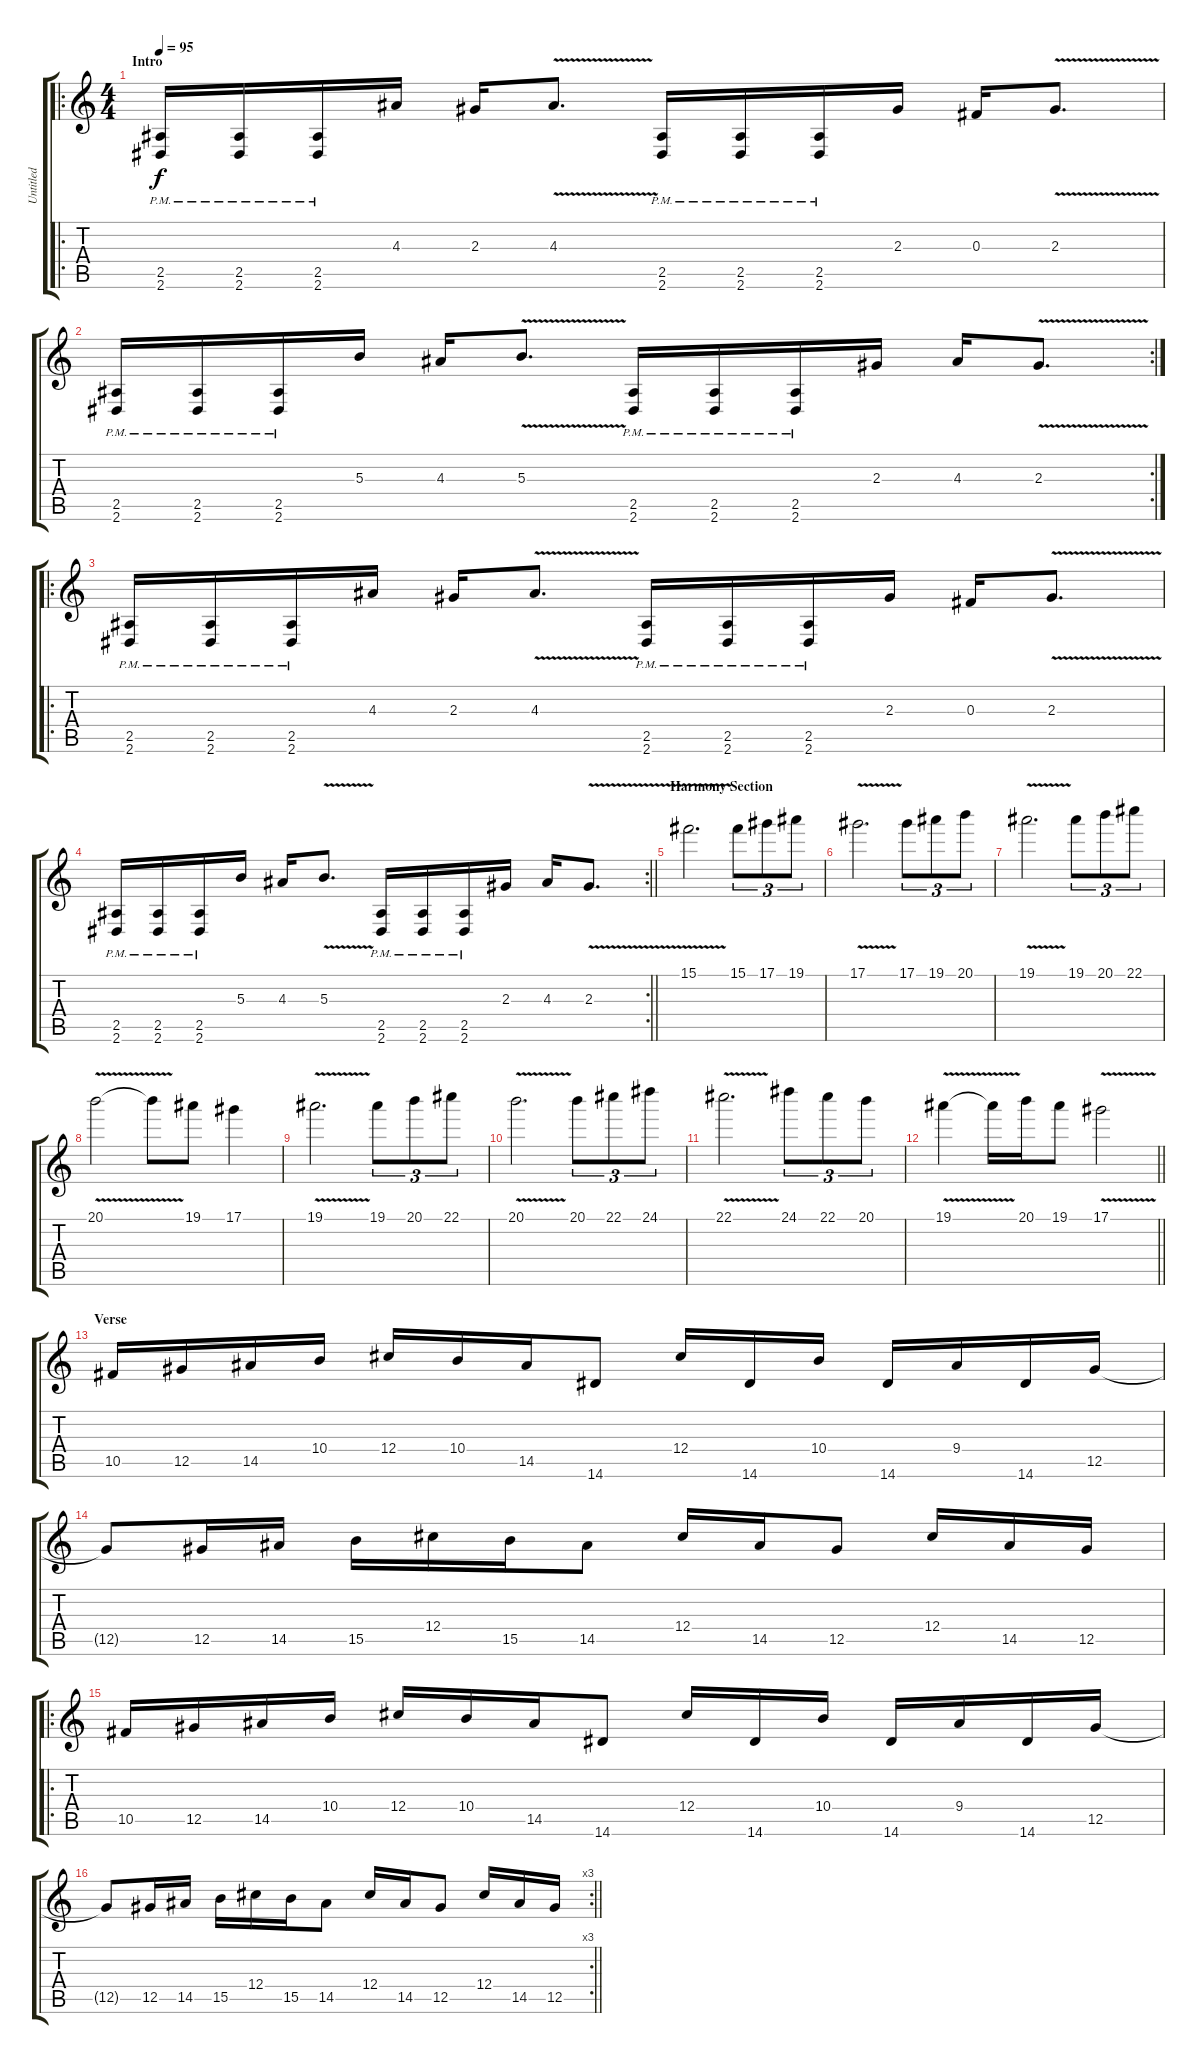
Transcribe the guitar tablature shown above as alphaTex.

\track ("Untitled" "Untitled") {instrument distortionguitar}
\staff {score tabs}
\tuning (Eb4 Bb3 Gb3 Db3 Ab2 Db2) {hide}
\ro
\ts (4 4)
\section ("" "Intro")
\tempo 95
\clef g2
\ks c
(2.5{pm} 2.6{pm}).16{dy f instrument distortionguitar} (2.5{pm} 2.6{pm}).16 (2.5{pm} 2.6{pm}).16 4.3.16 2.3.16 4.3{v}.8{d} (2.5{pm} 2.6{pm}).16 (2.5{pm} 2.6{pm}).16 (2.5{pm} 2.6{pm}).16 2.3.16 0.3.16 2.3{v}.8{d} |
\rc 2
(2.5{pm} 2.6{pm}).16 (2.5{pm} 2.6{pm}).16 (2.5{pm} 2.6{pm}).16 5.3.16 4.3.16 5.3{v}.8{d} (2.5{pm} 2.6{pm}).16 (2.5{pm} 2.6{pm}).16 (2.5{pm} 2.6{pm}).16 2.3.16 4.3.16 2.3{v}.8{d} |
\ro
(2.5{pm} 2.6{pm}).16 (2.5{pm} 2.6{pm}).16 (2.5{pm} 2.6{pm}).16 4.3.16 2.3.16 4.3{v}.8{d} (2.5{pm} 2.6{pm}).16 (2.5{pm} 2.6{pm}).16 (2.5{pm} 2.6{pm}).16 2.3.16 0.3.16 2.3{v}.8{d} |
\rc 2
\barLineRight lightlight
(2.5{pm} 2.6{pm}).16 (2.5{pm} 2.6{pm}).16 (2.5{pm} 2.6{pm}).16 5.3.16 4.3.16 5.3{v}.8{d} (2.5{pm} 2.6{pm}).16 (2.5{pm} 2.6{pm}).16 (2.5{pm} 2.6{pm}).16 2.3.16 4.3.16 2.3{v}.8{d} |
\section ("" "Harmony Section")
15.1{v}.2{d} 15.1.8{tu (3 2)} 17.1.8{tu (3 2)} 19.1.8{tu (3 2)} |
17.1{v}.2{d} 17.1.8{tu (3 2)} 19.1.8{tu (3 2)} 20.1.8{tu (3 2)} |
19.1{v}.2{d} 19.1.8{tu (3 2)} 20.1.8{tu (3 2)} 22.1.8{tu (3 2)} |
20.1{v}.2 20.1{t}.8 19.1.8 17.1.4 |
19.1{v}.2{d} 19.1.8{tu (3 2)} 20.1.8{tu (3 2)} 22.1.8{tu (3 2)} |
20.1{v}.2{d} 20.1.8{tu (3 2)} 22.1.8{tu (3 2)} 24.1.8{tu (3 2)} |
22.1{v}.2{d} 24.1.8{tu (3 2)} 22.1.8{tu (3 2)} 20.1.8{tu (3 2)} |
\barLineRight lightlight
19.1{v}.4 19.1{v t}.16 20.1.16 19.1.8 17.1{v}.2 |
\section ("" "Verse")
10.5.16 12.5.16 14.5.16 10.4.16 12.4.16 10.4.16 14.5.16 14.6.8 12.4.16 14.6.16 10.4.16 14.6.16 9.4.16 14.6.16 12.5.16 |
12.5{t}.8 12.5.16 14.5.16 15.5.16 12.4.16 15.5.16 14.5.8 12.4.16 14.5.16 12.5.8 12.4.16 14.5.16 12.5.16 |
\ro
10.5.16 12.5.16 14.5.16 10.4.16 12.4.16 10.4.16 14.5.16 14.6.8 12.4.16 14.6.16 10.4.16 14.6.16 9.4.16 14.6.16 12.5.16 |
\rc 3
\barLineRight lightlight
12.5{t}.8 12.5.16 14.5.16 15.5.16 12.4.16 15.5.16 14.5.8 12.4.16 14.5.16 12.5.8 12.4.16 14.5.16 12.5.16
